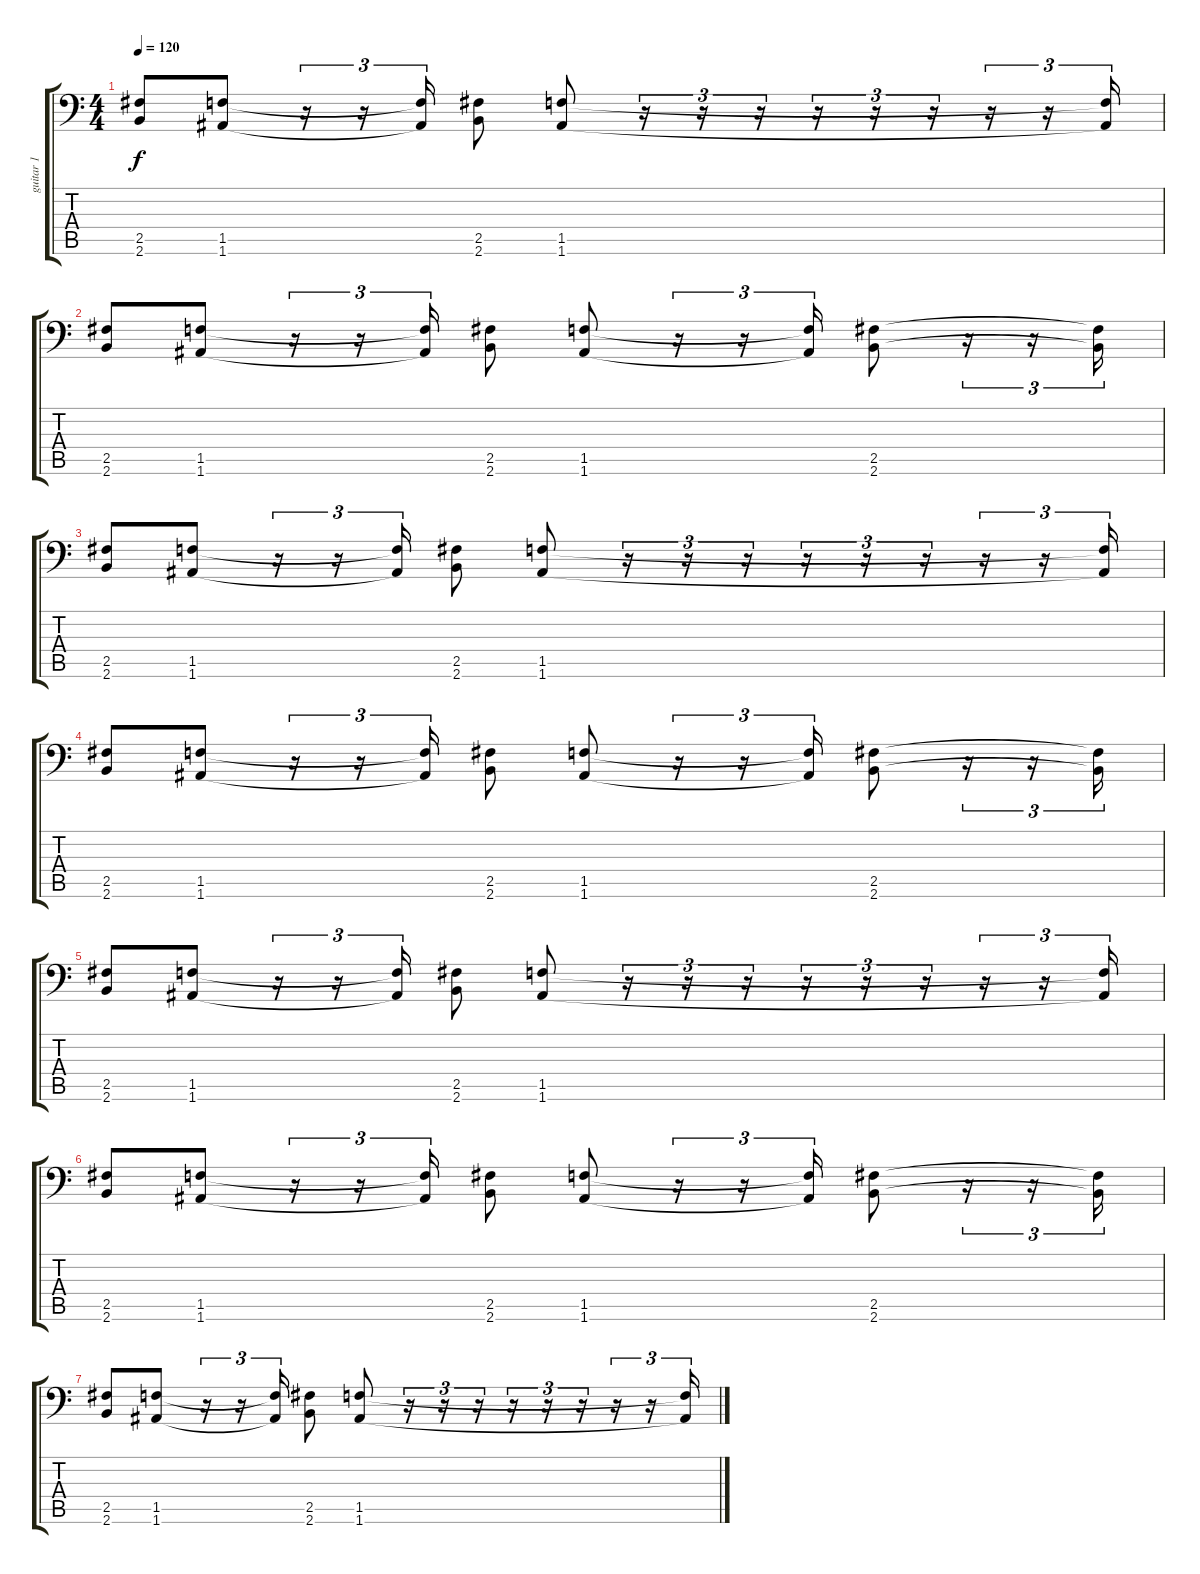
\track ("guitar 1" "guitar 1") {instrument overdrivenguitar}
\staff {score tabs}
\tuning (B3 Gb3 D3 A2 E2 A1) {hide}
\ts (4 4)
\tempo 120
\clef f4
\ks c
(2.5 2.6).8{dy f} (1.5 1.6).8 r.16{tu (3 2)} r.16{tu (3 2)} (1.5{t} 1.6{t}).16{tu (3 2)} (2.5 2.6).8 (1.5 1.6).8 r.16{tu (3 2)} r.16{tu (3 2)} r.16{tu (3 2)} r.16{tu (3 2)} r.16{tu (3 2)} r.16{tu (3 2)} r.16{tu (3 2)} r.16{tu (3 2)} (1.5{t} 1.6{t}).16{tu (3 2)} |
(2.5 2.6).8 (1.5 1.6).8 r.16{tu (3 2)} r.16{tu (3 2)} (1.5{t} 1.6{t}).16{tu (3 2)} (2.5 2.6).8 (1.5 1.6).8 r.16{tu (3 2)} r.16{tu (3 2)} (1.5{t} 1.6{t}).16{tu (3 2)} (2.5 2.6).8 r.16{tu (3 2)} r.16{tu (3 2)} (2.5{t} 2.6{t}).16{tu (3 2)} |
(2.5 2.6).8 (1.5 1.6).8 r.16{tu (3 2)} r.16{tu (3 2)} (1.5{t} 1.6{t}).16{tu (3 2)} (2.5 2.6).8 (1.5 1.6).8 r.16{tu (3 2)} r.16{tu (3 2)} r.16{tu (3 2)} r.16{tu (3 2)} r.16{tu (3 2)} r.16{tu (3 2)} r.16{tu (3 2)} r.16{tu (3 2)} (1.5{t} 1.6{t}).16{tu (3 2)} |
(2.5 2.6).8 (1.5 1.6).8 r.16{tu (3 2)} r.16{tu (3 2)} (1.5{t} 1.6{t}).16{tu (3 2)} (2.5 2.6).8 (1.5 1.6).8 r.16{tu (3 2)} r.16{tu (3 2)} (1.5{t} 1.6{t}).16{tu (3 2)} (2.5 2.6).8 r.16{tu (3 2)} r.16{tu (3 2)} (2.5{t} 2.6{t}).16{tu (3 2)} |
(2.5 2.6).8 (1.5 1.6).8 r.16{tu (3 2)} r.16{tu (3 2)} (1.5{t} 1.6{t}).16{tu (3 2)} (2.5 2.6).8 (1.5 1.6).8 r.16{tu (3 2)} r.16{tu (3 2)} r.16{tu (3 2)} r.16{tu (3 2)} r.16{tu (3 2)} r.16{tu (3 2)} r.16{tu (3 2)} r.16{tu (3 2)} (1.5{t} 1.6{t}).16{tu (3 2)} |
(2.5 2.6).8 (1.5 1.6).8 r.16{tu (3 2)} r.16{tu (3 2)} (1.5{t} 1.6{t}).16{tu (3 2)} (2.5 2.6).8 (1.5 1.6).8 r.16{tu (3 2)} r.16{tu (3 2)} (1.5{t} 1.6{t}).16{tu (3 2)} (2.5 2.6).8 r.16{tu (3 2)} r.16{tu (3 2)} (2.5{t} 2.6{t}).16{tu (3 2)} |
(2.5 2.6).8 (1.5 1.6).8 r.16{tu (3 2)} r.16{tu (3 2)} (1.5{t} 1.6{t}).16{tu (3 2)} (2.5 2.6).8 (1.5 1.6).8 r.16{tu (3 2)} r.16{tu (3 2)} r.16{tu (3 2)} r.16{tu (3 2)} r.16{tu (3 2)} r.16{tu (3 2)} r.16{tu (3 2)} r.16{tu (3 2)} (1.5{t} 1.6{t}).16{tu (3 2)}
